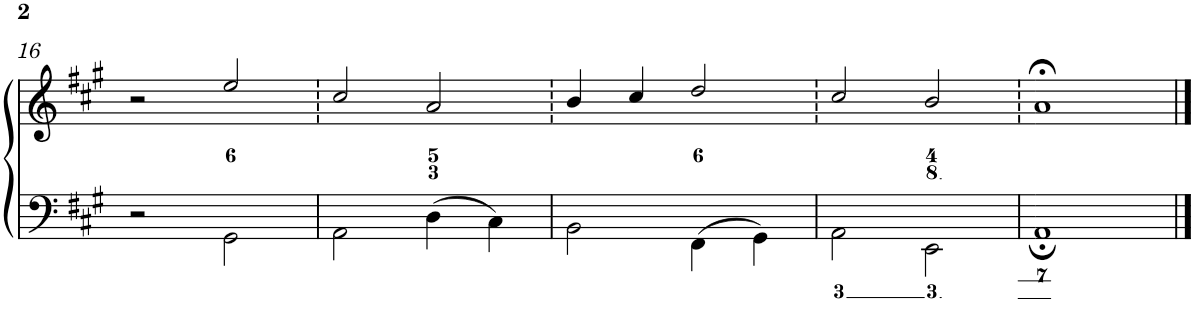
**kern	**kern
*part1	*part1
*staff2	*staff1
*I"Piano	*
*I'Pno.	*
!!LO:PB:g=z
*clefF4	*clefG2
*k[f#c#g#]	*k[f#c#g#]
*A:	*A:
*M4/4	*M4/4
*met(c)	*met(c)
=16	=16
2r	2r
2GG#\	2ee/
=17	=17
2AA\	2cc#/
4D\	2a/
4C#\	.
=18	=18
2BB\	4b/
.	4cc#/
4FF#\	2dd/
4GG#\	.
=19	=19
2AA\	2cc#/
2EE\	2b/
=20	=20
1AA;	1a;<
==	==
*-	*-
